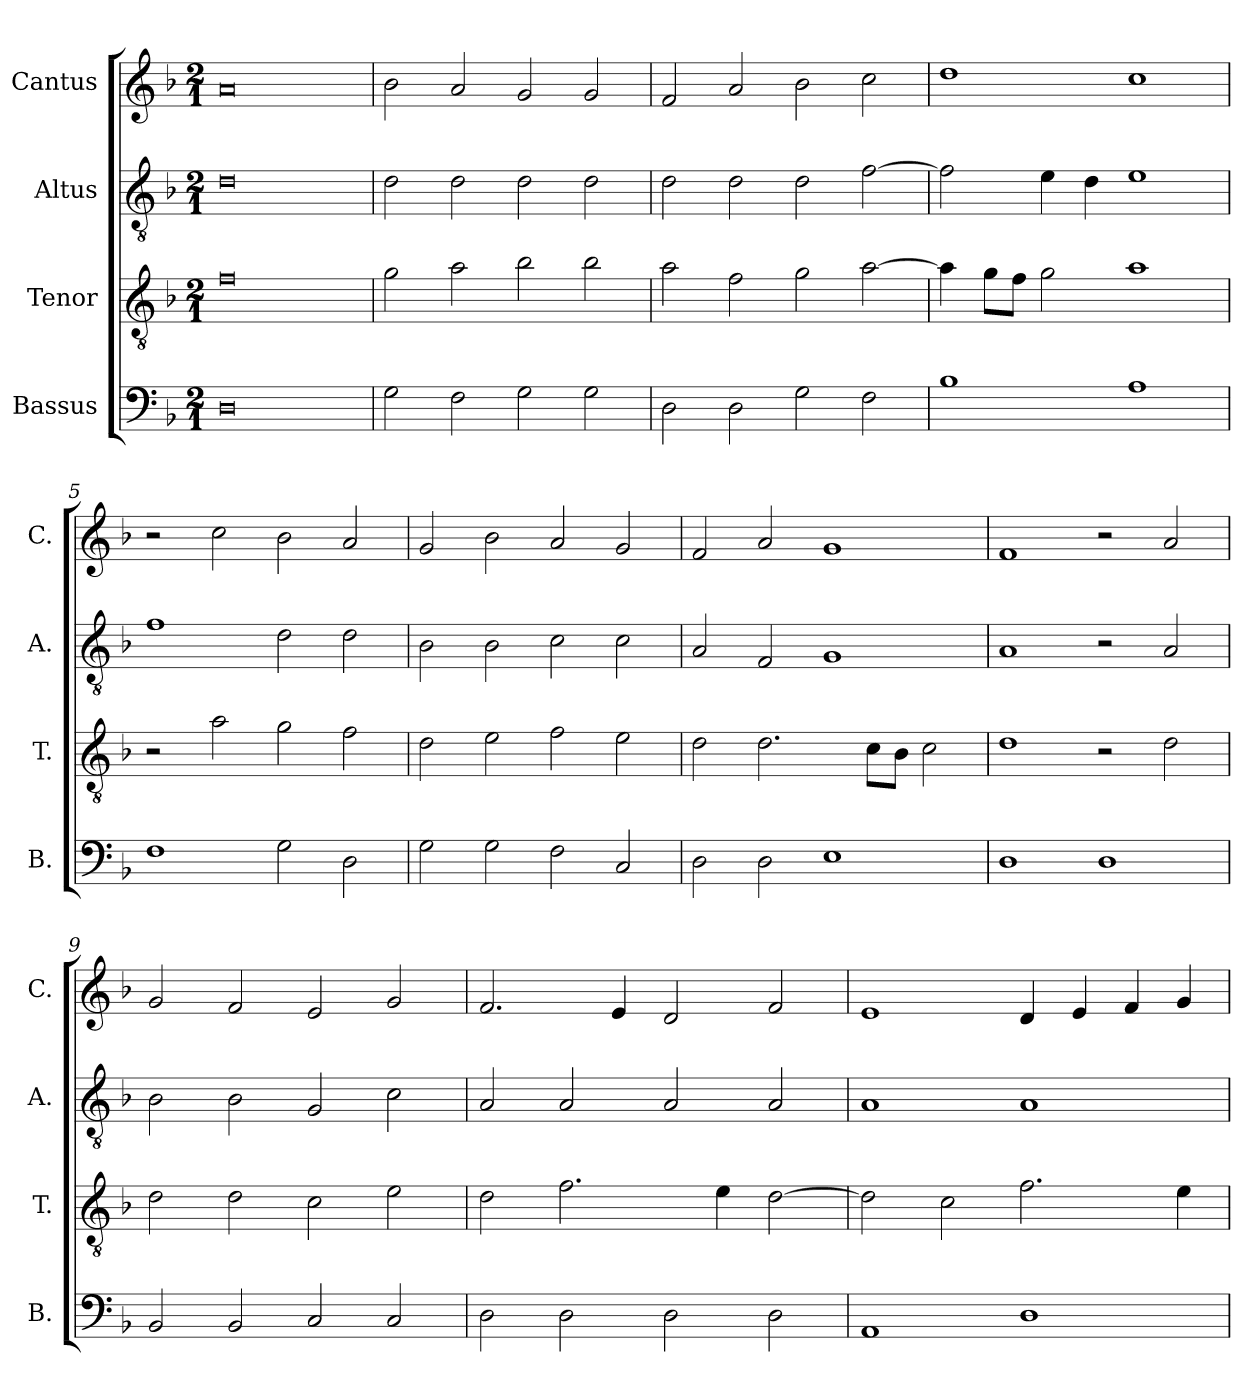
**kern	**kern	**kern	**kern
*part4	*part3	*part2	*part1
*staff4	*staff3	*staff2	*staff1
*I"Bassus	*I"Tenor	*I"Altus	*I"Cantus
*I'B.	*I'T.	*I'A.	*I'C.
*clefF4	*clefGv2	*clefGv2	*clefG2
*k[b-]	*k[b-]	*k[b-]	*k[b-]
*M2/1	*M2/1	*M2/1	*M2/1
*MM320	*MM320	*MM320	*MM320
=1	=1	=1	=1
0D	0f	0d	0a
=2	=2	=2	=2
2G\	2g\	2d\	2b-\
2F\	2a\	2d\	2a/
2G\	2b-\	2d\	2g/
2G\	2b-\	2d\	2g/
=3	=3	=3	=3
2D\	2a\	2d\	2f/
2D\	2f\	2d\	2a/
2G\	2g\	2d\	2b-\
2F\	[2a\	[2f\	2cc\
=4	=4	=4	=4
1B-	4a\]	2f\]	1dd
.	8g\L	.	.
.	8f\J	.	.
.	2g\	4e\	.
.	.	4d\	.
1A	1a	1e	1cc
=5	=5	=5	=5
1F	2r	1f	2r
.	2a\	.	2cc\
2G\	2g\	2d\	2b-\
2D\	2f\	2d\	2a/
=6	=6	=6	=6
2G\	2d\	2B-\	2g/
2G\	2e\	2B-\	2b-\
2F\	2f\	2c\	2a/
2C/	2e\	2c\	2g/
!!LO:LB:g=z
=7	=7	=7	=7
2D\	2d\	2A/	2f/
2D\	2.d\	2F/	2a/
1E	.	1G	1g
.	8c\L	.	.
.	8B-\J	.	.
.	2c\	.	.
=8	=8	=8	=8
1D	1d	1A	1f
1D	2r	2r	2r
.	2d\	2A/	2a/
=9	=9	=9	=9
2BB-/	2d\	2B-\	2g/
2BB-/	2d\	2B-\	2f/
2C/	2c\	2G/	2e/
2C/	2e\	2c\	2g/
=10	=10	=10	=10
2D\	2d\	2A/	2.f/
2D\	2.f\	2A/	.
.	.	.	4e/
2D\	.	2A/	2d/
.	4e\	.	.
2D\	[2d\	2A/	2f/
=11	=11	=11	=11
1AA	2d\]	1A	1e
.	2c\	.	.
1D	2.f\	1A	4d/
.	.	.	4e/
.	.	.	4f/
.	4e\	.	4g/
=	=	=	=
*-	*-	*-	*-
